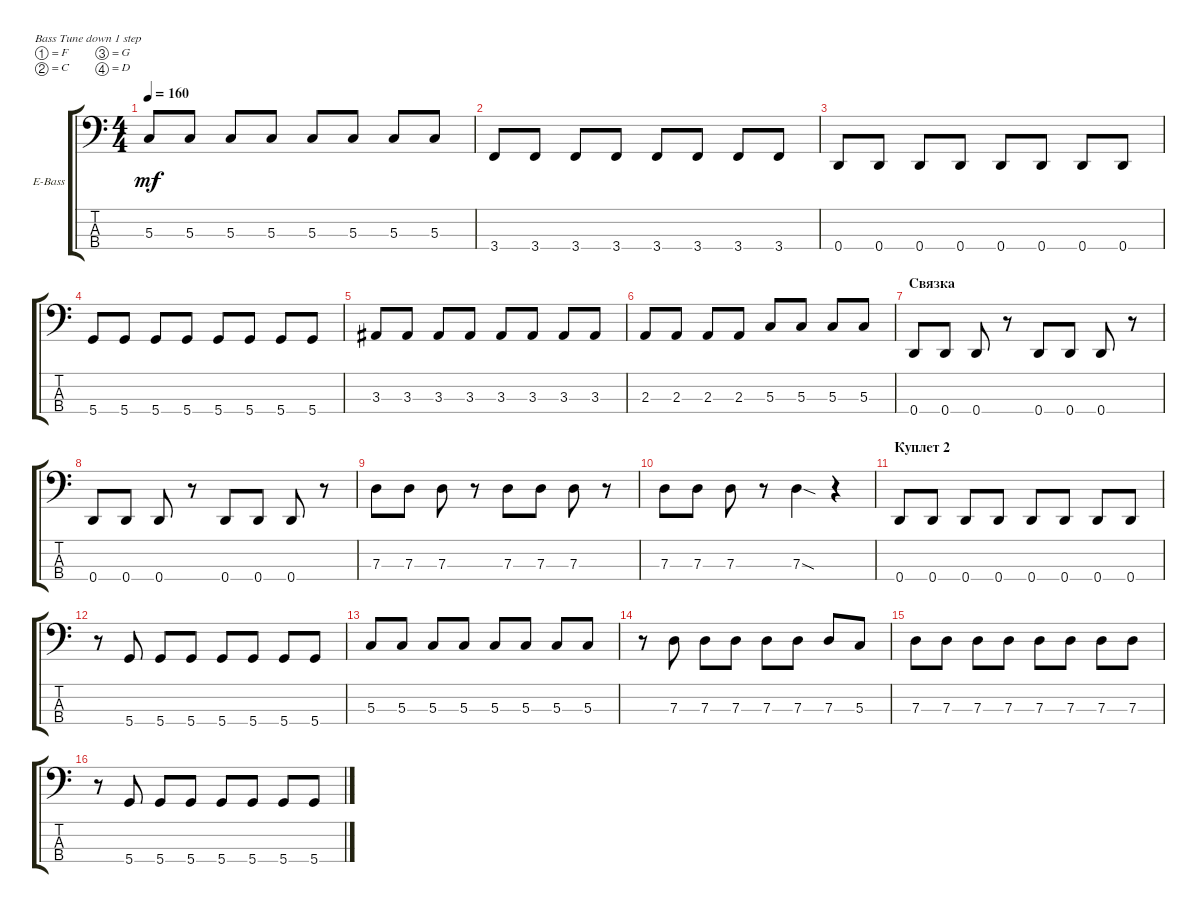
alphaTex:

\defaultSystemsLayout 4
\bracketExtendMode groupsimilarinstruments
\firstSystemTrackNameOrientation horizontal
\otherSystemsTrackNameOrientation horizontal
\track ("Electric Bass" "E-Bass") {instrument electricbassfinger}
\staff {score tabs}
\tuning (F2 C2 G1 D1)
\ts (4 4)
\tempo 160
\clef f4
\ks c
5.3.8{dy mf} 5.3.8 5.3.8 5.3.8 5.3.8 5.3.8 5.3.8 5.3.8 |
3.4.8 3.4.8 3.4.8 3.4.8 3.4.8 3.4.8 3.4.8 3.4.8 |
0.4.8 0.4.8 0.4.8 0.4.8 0.4.8 0.4.8 0.4.8 0.4.8 |
5.4.8 5.4.8 5.4.8 5.4.8 5.4.8 5.4.8 5.4.8 5.4.8 |
3.3.8 3.3.8 3.3.8 3.3.8 3.3.8 3.3.8 3.3.8 3.3.8 |
2.3.8 2.3.8 2.3.8 2.3.8 5.3.8 5.3.8 5.3.8 5.3.8 |
\section ("" "Связка")
0.4.8 0.4.8 0.4.8 r.8 0.4.8 0.4.8 0.4.8 r.8 |
0.4.8 0.4.8 0.4.8 r.8 0.4.8 0.4.8 0.4.8 r.8 |
7.3.8 7.3.8 7.3.8 r.8 7.3.8 7.3.8 7.3.8 r.8 |
7.3.8 7.3.8 7.3.8 r.8 7.3{sod}.4 r.4 |
\section ("" "Куплет 2")
0.4.8 0.4.8 0.4.8 0.4.8 0.4.8 0.4.8 0.4.8 0.4.8 |
r.8 5.4.8 5.4.8 5.4.8 5.4.8 5.4.8 5.4.8 5.4.8 |
5.3.8 5.3.8 5.3.8 5.3.8 5.3.8 5.3.8 5.3.8 5.3.8 |
r.8 7.3.8 7.3.8 7.3.8 7.3.8 7.3.8 7.3.8 5.3.8 |
7.3.8 7.3.8 7.3.8 7.3.8 7.3.8 7.3.8 7.3.8 7.3.8 |
r.8 5.4.8 5.4.8 5.4.8 5.4.8 5.4.8 5.4.8 5.4.8
